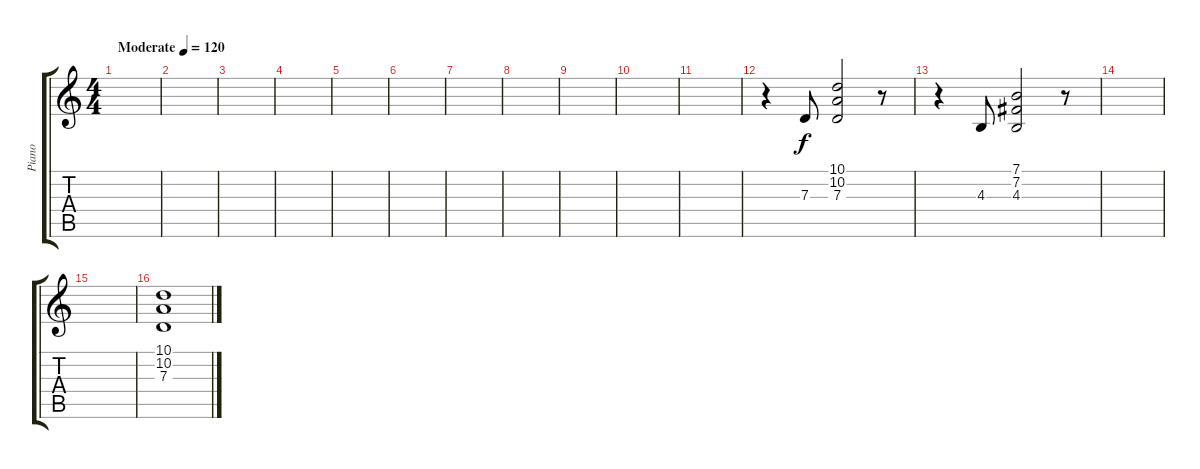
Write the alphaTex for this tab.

\track ("Piano" "Piano") {instrument acousticgrandpiano}
\staff {score tabs}
\tuning (E4 B3 G3 D3 A2 E2) {hide}
\ts (4 4)
\tempo (120 "Moderate")
\clef g2
\ks c
|
|
|
|
|
|
|
|
|
|
|
r.4 7.3.8 (10.1 10.2 7.3).2 r.8 |
r.4 4.3.8 (7.1 7.2 4.3).2 r.8 |
|
|
(10.1 10.2 7.3).1
